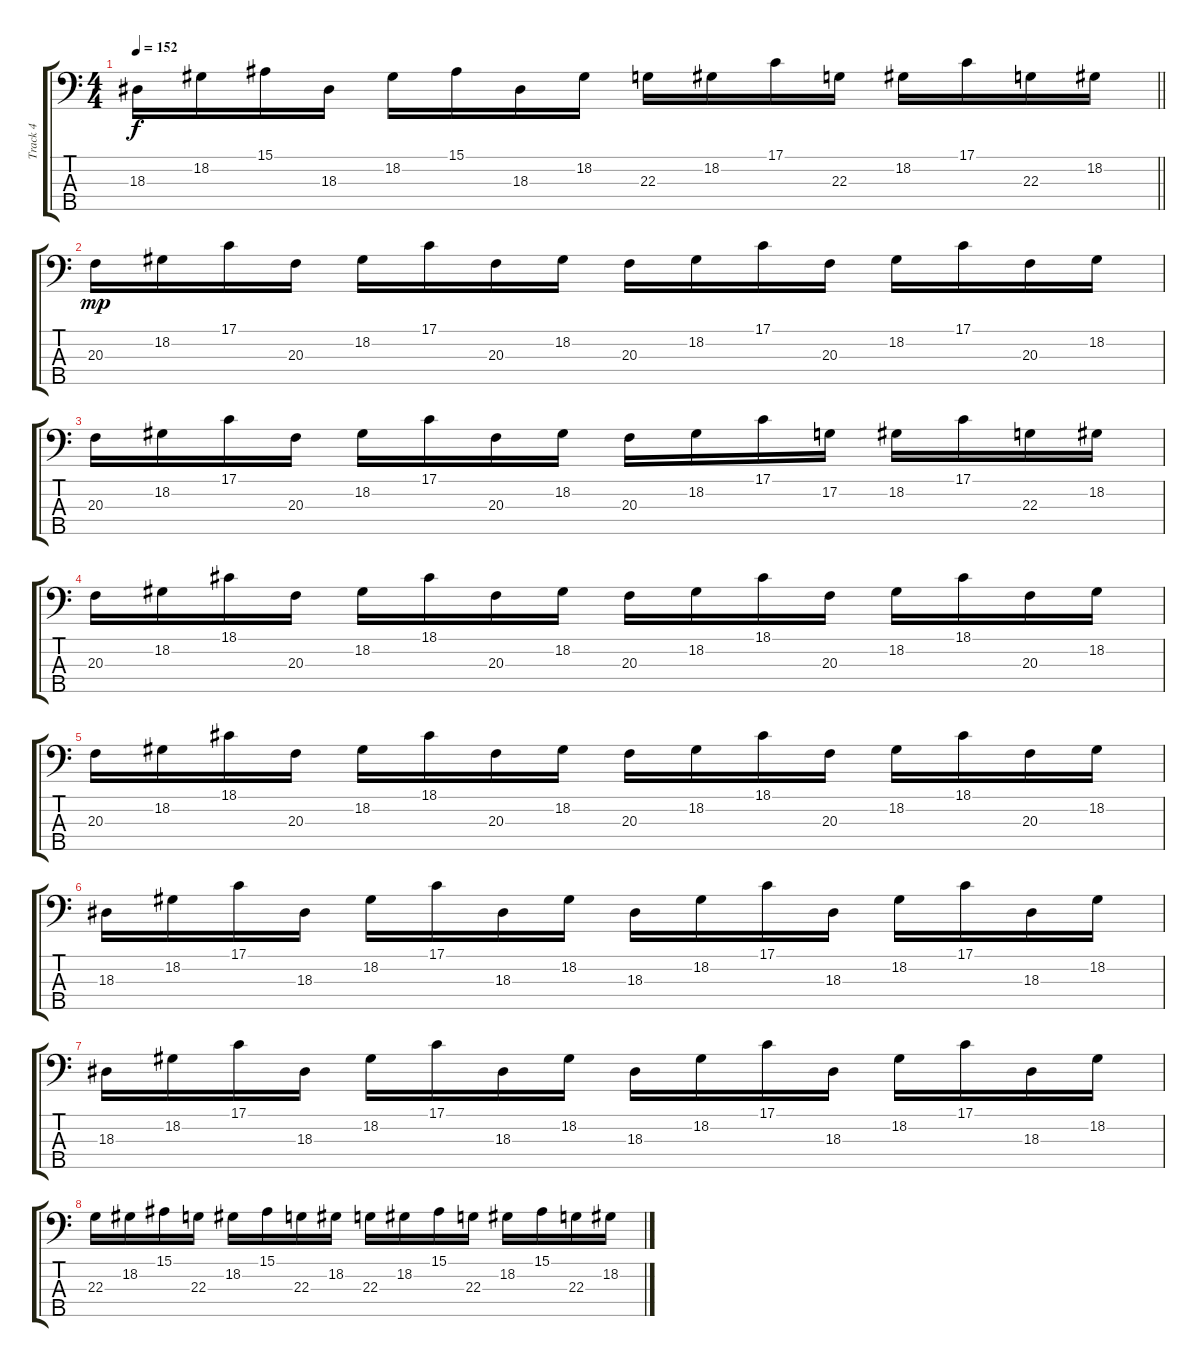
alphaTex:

\track ("Track 4" "Track 4") {instrument seashore}
\staff {score tabs}
\tuning (G2 D2 A1 E1 B0) {hide}
\ts (4 4)
\tempo 152
\clef f4
\barLineRight lightlight
\ks c
18.3.16{dy f} 18.2.16 15.1.16 18.3.16 18.2.16 15.1.16 18.3.16 18.2.16 22.3.16 18.2.16 17.1.16 22.3.16 18.2.16 17.1.16 22.3.16 18.2.16 |
20.3.16{dy mp} 18.2.16 17.1.16 20.3.16 18.2.16 17.1.16 20.3.16 18.2.16 20.3.16 18.2.16 17.1.16 20.3.16 18.2.16 17.1.16 20.3.16 18.2.16 |
20.3.16 18.2.16 17.1.16 20.3.16 18.2.16 17.1.16 20.3.16 18.2.16 20.3.16 18.2.16 17.1.16 17.2.16 18.2.16 17.1.16 22.3.16 18.2.16 |
20.3.16 18.2.16 18.1.16 20.3.16 18.2.16 18.1.16 20.3.16 18.2.16 20.3.16 18.2.16 18.1.16 20.3.16 18.2.16 18.1.16 20.3.16 18.2.16 |
20.3.16 18.2.16 18.1.16 20.3.16 18.2.16 18.1.16 20.3.16 18.2.16 20.3.16 18.2.16 18.1.16 20.3.16 18.2.16 18.1.16 20.3.16 18.2.16 |
18.3.16 18.2.16 17.1.16 18.3.16 18.2.16 17.1.16 18.3.16 18.2.16 18.3.16 18.2.16 17.1.16 18.3.16 18.2.16 17.1.16 18.3.16 18.2.16 |
18.3.16 18.2.16 17.1.16 18.3.16 18.2.16 17.1.16 18.3.16 18.2.16 18.3.16 18.2.16 17.1.16 18.3.16 18.2.16 17.1.16 18.3.16 18.2.16 |
22.3.16 18.2.16 15.1.16 22.3.16 18.2.16 15.1.16 22.3.16 18.2.16 22.3.16 18.2.16 15.1.16 22.3.16 18.2.16 15.1.16 22.3.16 18.2.16
